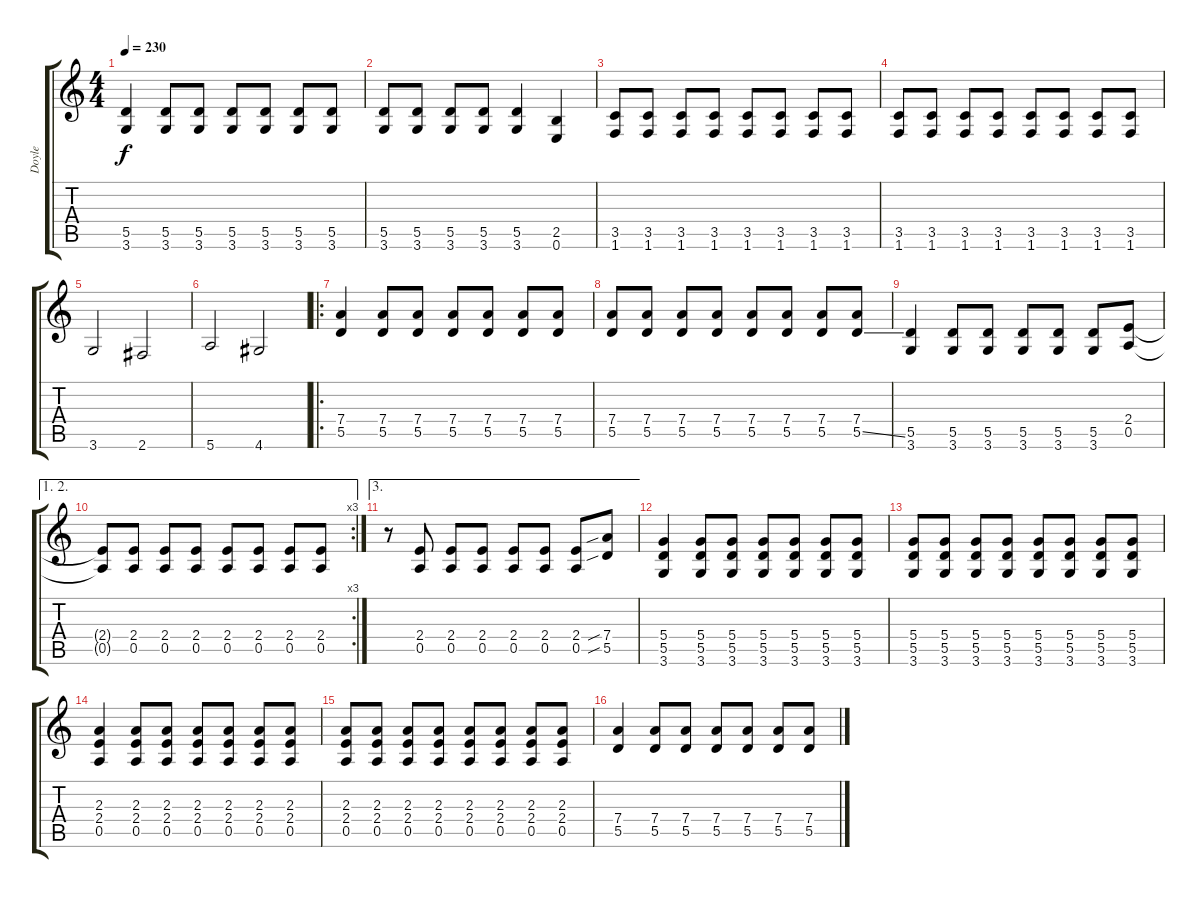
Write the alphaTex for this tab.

\track ("Doyle" "Doyle") {instrument distortionguitar}
\staff {score tabs}
\tuning (E4 B3 G3 D3 A2 E2) {hide}
\ts (4 4)
\tempo 230
\clef g2
\ks c
(5.5 3.6).4{dy f} (5.5 3.6).8 (5.5 3.6).8 (5.5 3.6).8 (5.5 3.6).8 (5.5 3.6).8 (5.5 3.6).8 |
(5.5 3.6).8 (5.5 3.6).8 (5.5 3.6).8 (5.5 3.6).8 (5.5 3.6).4 (2.5 0.6).4 |
(3.5 1.6).8 (3.5 1.6).8 (3.5 1.6).8 (3.5 1.6).8 (3.5 1.6).8 (3.5 1.6).8 (3.5 1.6).8 (3.5 1.6).8 |
(3.5 1.6).8 (3.5 1.6).8 (3.5 1.6).8 (3.5 1.6).8 (3.5 1.6).8 (3.5 1.6).8 (3.5 1.6).8 (3.5 1.6).8 |
3.6.2 2.6.2 |
5.6.2 4.6.2 |
\ro
(7.4 5.5).4 (7.4 5.5).8 (7.4 5.5).8 (7.4 5.5).8 (7.4 5.5).8 (7.4 5.5).8 (7.4 5.5).8 |
(7.4 5.5).8 (7.4 5.5).8 (7.4 5.5).8 (7.4 5.5).8 (7.4 5.5).8 (7.4 5.5).8 (7.4 5.5).8 (7.4 5.5{ss}).8 |
(5.5 3.6).4 (5.5 3.6).8 (5.5 3.6).8 (5.5 3.6).8 (5.5 3.6).8 (5.5 3.6).8 (2.4 0.5).8 |
\ae (1 2)
\rc 3
(2.4{t} 0.5{t}).8 (2.4 0.5).8 (2.4 0.5).8 (2.4 0.5).8 (2.4 0.5).8 (2.4 0.5).8 (2.4 0.5).8 (2.4 0.5).8 |
\ae 3
r.8 (2.4 0.5).8 (2.4 0.5).8 (2.4 0.5).8 (2.4 0.5).8 (2.4 0.5).8 (2.4 0.5).8 (7.4{sib} 5.5{sib}).8 |
(5.4 5.5 3.6).4 (5.4 5.5 3.6).8 (5.4 5.5 3.6).8 (5.4 5.5 3.6).8 (5.4 5.5 3.6).8 (5.4 5.5 3.6).8 (5.4 5.5 3.6).8 |
(5.4 5.5 3.6).8 (5.4 5.5 3.6).8 (5.4 5.5 3.6).8 (5.4 5.5 3.6).8 (5.4 5.5 3.6).8 (5.4 5.5 3.6).8 (5.4 5.5 3.6).8 (5.4 5.5 3.6).8 |
(2.3 2.4 0.5).4 (2.3 2.4 0.5).8 (2.3 2.4 0.5).8 (2.3 2.4 0.5).8 (2.3 2.4 0.5).8 (2.3 2.4 0.5).8 (2.3 2.4 0.5).8 |
(2.3 2.4 0.5).8 (2.3 2.4 0.5).8 (2.3 2.4 0.5).8 (2.3 2.4 0.5).8 (2.3 2.4 0.5).8 (2.3 2.4 0.5).8 (2.3 2.4 0.5).8 (2.3 2.4 0.5).8 |
(7.4 5.5).4 (7.4 5.5).8 (7.4 5.5).8 (7.4 5.5).8 (7.4 5.5).8 (7.4 5.5).8 (7.4 5.5).8
